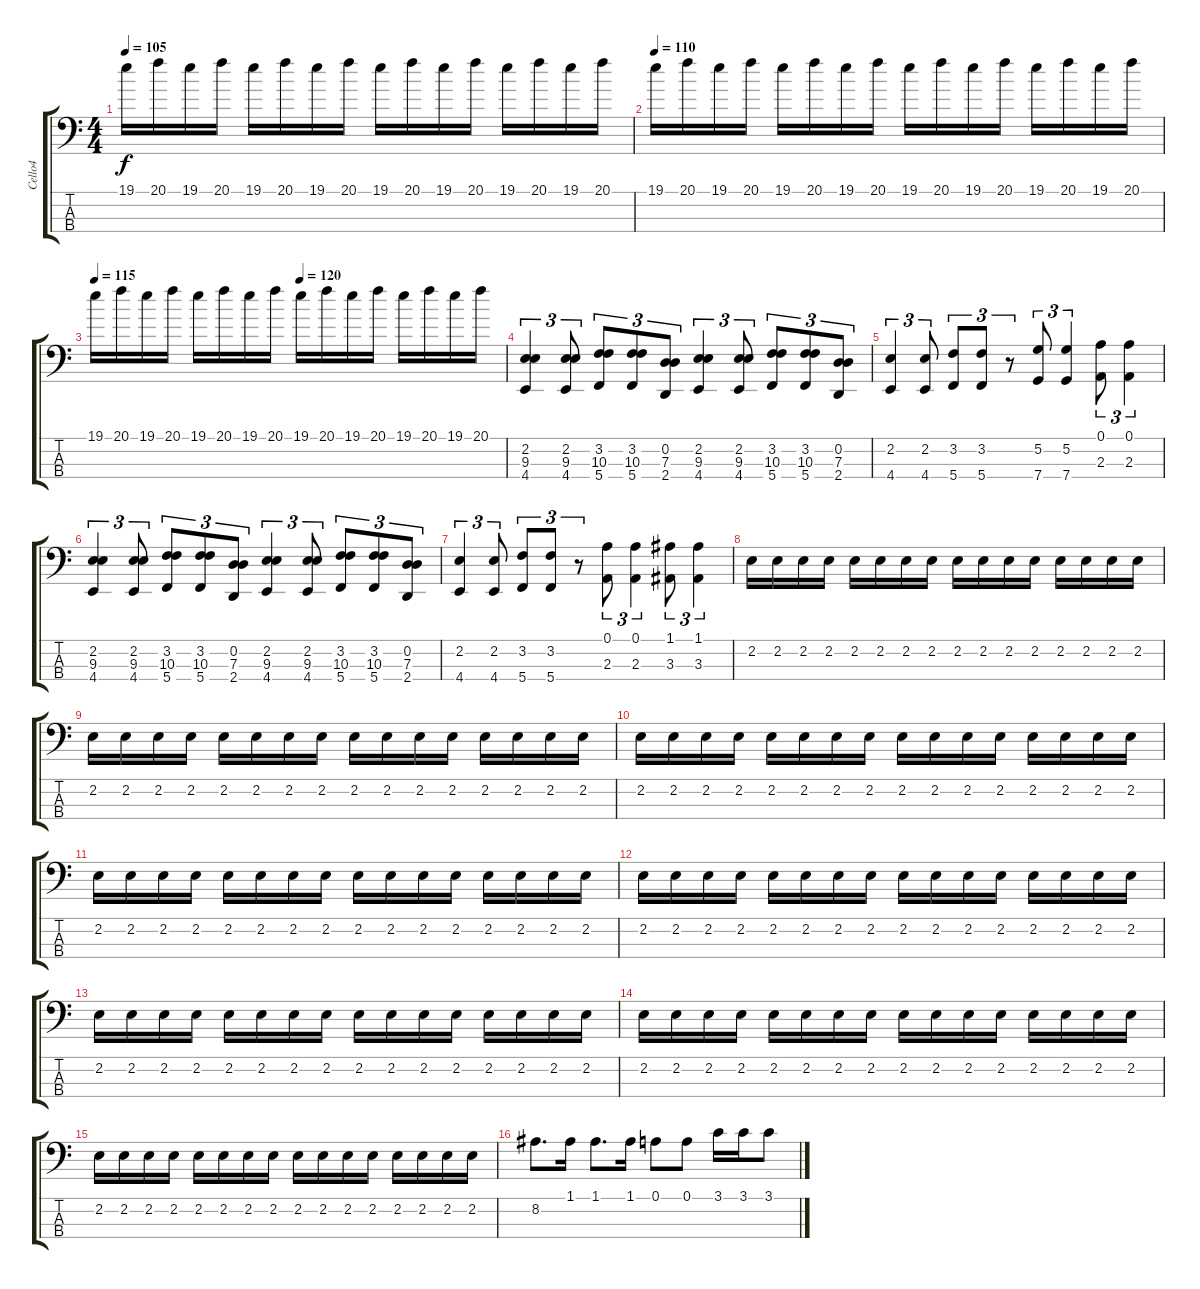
\track ("Cello4" "Cello4") {instrument contrabass}
\staff {score tabs}
\tuning (A2 D2 G1 C1) {hide}
\ts (4 4)
\tempo 105
\clef f4
\ks c
19.1.16{dy f} 20.1.16 19.1.16 20.1.16 19.1.16 20.1.16 19.1.16 20.1.16 19.1.16 20.1.16 19.1.16 20.1.16 19.1.16 20.1.16 19.1.16 20.1.16 |
\tempo 110
19.1.16 20.1.16 19.1.16 20.1.16 19.1.16 20.1.16 19.1.16 20.1.16 19.1.16 20.1.16 19.1.16 20.1.16 19.1.16 20.1.16 19.1.16 20.1.16 |
\tempo 115
\tempo (120 0.5)
19.1.16 20.1.16 19.1.16 20.1.16 19.1.16 20.1.16 19.1.16 20.1.16 19.1.16 20.1.16 19.1.16 20.1.16 19.1.16 20.1.16 19.1.16 20.1.16 |
(2.2 9.3 4.4).4{tu (3 2)} (2.2 9.3 4.4).8{tu (3 2)} (3.2 10.3 5.4).8{tu (3 2)} (3.2 10.3 5.4).8{tu (3 2)} (0.2 7.3 2.4).8{tu (3 2)} (2.2 9.3 4.4).4{tu (3 2)} (2.2 9.3 4.4).8{tu (3 2)} (3.2 10.3 5.4).8{tu (3 2)} (3.2 10.3 5.4).8{tu (3 2)} (0.2 7.3 2.4).8{tu (3 2)} |
(2.2 4.4).4{tu (3 2)} (2.2 4.4).8{tu (3 2)} (3.2 5.4).8{tu (3 2)} (3.2 5.4).8{tu (3 2)} r.8{tu (3 2)} (5.2 7.4).8{tu (3 2)} (5.2 7.4).4{tu (3 2)} (0.1 2.3).8{tu (3 2)} (0.1 2.3).4{tu (3 2)} |
(2.2 9.3 4.4).4{tu (3 2)} (2.2 9.3 4.4).8{tu (3 2)} (3.2 10.3 5.4).8{tu (3 2)} (3.2 10.3 5.4).8{tu (3 2)} (0.2 7.3 2.4).8{tu (3 2)} (2.2 9.3 4.4).4{tu (3 2)} (2.2 9.3 4.4).8{tu (3 2)} (3.2 10.3 5.4).8{tu (3 2)} (3.2 10.3 5.4).8{tu (3 2)} (0.2 7.3 2.4).8{tu (3 2)} |
(2.2 4.4).4{tu (3 2)} (2.2 4.4).8{tu (3 2)} (3.2 5.4).8{tu (3 2)} (3.2 5.4).8{tu (3 2)} r.8{tu (3 2)} (0.1 2.3).8{tu (3 2)} (0.1 2.3).4{tu (3 2)} (1.1 3.3).8{tu (3 2)} (1.1 3.3).4{tu (3 2)} |
2.2.16 2.2.16 2.2.16 2.2.16 2.2.16 2.2.16 2.2.16 2.2.16 2.2.16 2.2.16 2.2.16 2.2.16 2.2.16 2.2.16 2.2.16 2.2.16 |
2.2.16 2.2.16 2.2.16 2.2.16 2.2.16 2.2.16 2.2.16 2.2.16 2.2.16 2.2.16 2.2.16 2.2.16 2.2.16 2.2.16 2.2.16 2.2.16 |
2.2.16 2.2.16 2.2.16 2.2.16 2.2.16 2.2.16 2.2.16 2.2.16 2.2.16 2.2.16 2.2.16 2.2.16 2.2.16 2.2.16 2.2.16 2.2.16 |
2.2.16 2.2.16 2.2.16 2.2.16 2.2.16 2.2.16 2.2.16 2.2.16 2.2.16 2.2.16 2.2.16 2.2.16 2.2.16 2.2.16 2.2.16 2.2.16 |
2.2.16 2.2.16 2.2.16 2.2.16 2.2.16 2.2.16 2.2.16 2.2.16 2.2.16 2.2.16 2.2.16 2.2.16 2.2.16 2.2.16 2.2.16 2.2.16 |
2.2.16 2.2.16 2.2.16 2.2.16 2.2.16 2.2.16 2.2.16 2.2.16 2.2.16 2.2.16 2.2.16 2.2.16 2.2.16 2.2.16 2.2.16 2.2.16 |
2.2.16 2.2.16 2.2.16 2.2.16 2.2.16 2.2.16 2.2.16 2.2.16 2.2.16 2.2.16 2.2.16 2.2.16 2.2.16 2.2.16 2.2.16 2.2.16 |
2.2.16 2.2.16 2.2.16 2.2.16 2.2.16 2.2.16 2.2.16 2.2.16 2.2.16 2.2.16 2.2.16 2.2.16 2.2.16 2.2.16 2.2.16 2.2.16 |
8.2.8{d} 1.1.16 1.1.8{d} 1.1.16 0.1.8 0.1.8 3.1.16 3.1.16 3.1.8
